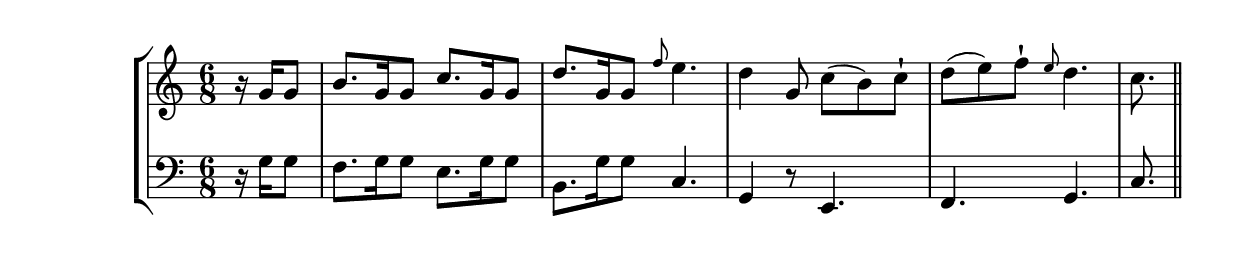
\version "2.15.36"

\score {
  \new StaffGroup
  <<
    \new Staff {
      \relative g' {
        \clef treble
        \key c \major
        \time 6/8
%        \partial 2
%        g8-\markup {\italic "senza oboe"} g( a) g-| |
%        c4 c8 c16( d e8) d-| |
%        c4. e,4 f8 |
%        g8( a) g-| g( f) e-| |
%        e4 d8 g8( fis) g-| |
%        a( b) c-| c( b) a-| |
%        b4 g8 d'( c) b-| |
%        \grace b8 a4 g8 g16( a b8) a-| |
%        g4. d8 d e |
%        f4 e8 f4 \grace a8 g8 |
%        a4. \grace b8 a8 g a |
%        f4 g8 a \grace c8 b4 |
%        c4. g8 
      \partial 4
        r16 g g8 |
        b8. g16 g8 c8. g16 g8 |
        d'8. g,16 g8 \grace f'8 e4. |
        d4 g,8 c( b) c-| |
        d( e) f-| \grace e8 d4. |
        c8. \bar "||"
      }
    }
    \new Staff {
      \relative c {
        \clef bass
        \time 6/8
%        \partial 2
%        r8 c4 r8 |
%        e4. g |
%        c, r |
%        c c, |
%        g' b c d |
%        g,4 r8 b4. |
%        c d |
%        g, g'8 f e |
%        d4 cis8 d e4 |
%        f4 r8 f4 e8 |
%        d4 e8 f d4 |
%        c4. r8
     \partial 4
        r16 g'16 g8 |
        f8. g16 g8 e8. g16 g8 |
        b,8. g'16 g8 c,4. |
        g4 r8 e4. |
        f g |
        c8.
      }
    }
  >>
}